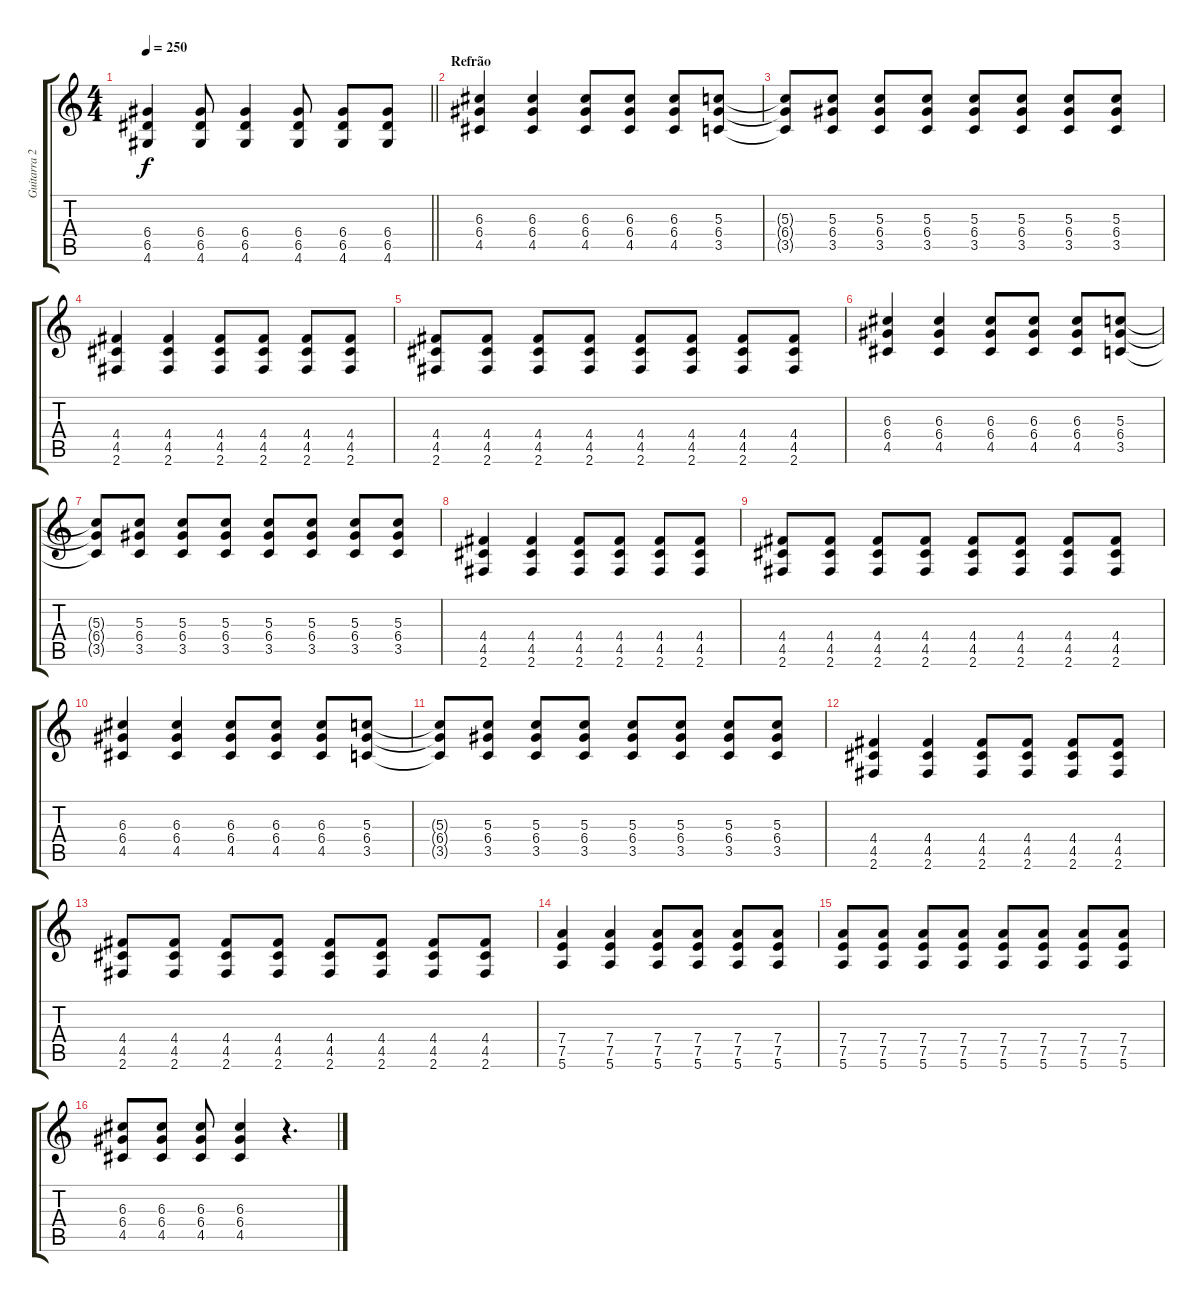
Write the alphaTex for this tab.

\track ("Guitarra 2" "Guitarra 2") {instrument distortionguitar}
\staff {score tabs}
\tuning (E4 B3 G3 D3 A2 E2) {hide}
\ts (4 4)
\tempo 250
\clef g2
\barLineRight lightlight
\ks c
(6.4 6.5 4.6).4{dy f} (6.4 6.5 4.6).8 (6.4 6.5 4.6).4 (6.4 6.5 4.6).8 (6.4 6.5 4.6).8 (6.4 6.5 4.6).8 |
\section ("" "Refrão")
(6.3 6.4 4.5).4 (6.3 6.4 4.5).4 (6.3 6.4 4.5).8 (6.3 6.4 4.5).8 (6.3 6.4 4.5).8 (5.3 6.4 3.5).8 |
(5.3{t} 6.4{t} 3.5{t}).8 (5.3 6.4 3.5).8 (5.3 6.4 3.5).8 (5.3 6.4 3.5).8 (5.3 6.4 3.5).8 (5.3 6.4 3.5).8 (5.3 6.4 3.5).8 (5.3 6.4 3.5).8 |
(4.4 4.5 2.6).4 (4.4 4.5 2.6).4 (4.4 4.5 2.6).8 (4.4 4.5 2.6).8 (4.4 4.5 2.6).8 (4.4 4.5 2.6).8 |
(4.4 4.5 2.6).8 (4.4 4.5 2.6).8 (4.4 4.5 2.6).8 (4.4 4.5 2.6).8 (4.4 4.5 2.6).8 (4.4 4.5 2.6).8 (4.4 4.5 2.6).8 (4.4 4.5 2.6).8 |
(6.3 6.4 4.5).4 (6.3 6.4 4.5).4 (6.3 6.4 4.5).8 (6.3 6.4 4.5).8 (6.3 6.4 4.5).8 (5.3 6.4 3.5).8 |
(5.3{t} 6.4{t} 3.5{t}).8 (5.3 6.4 3.5).8 (5.3 6.4 3.5).8 (5.3 6.4 3.5).8 (5.3 6.4 3.5).8 (5.3 6.4 3.5).8 (5.3 6.4 3.5).8 (5.3 6.4 3.5).8 |
(4.4 4.5 2.6).4 (4.4 4.5 2.6).4 (4.4 4.5 2.6).8 (4.4 4.5 2.6).8 (4.4 4.5 2.6).8 (4.4 4.5 2.6).8 |
(4.4 4.5 2.6).8 (4.4 4.5 2.6).8 (4.4 4.5 2.6).8 (4.4 4.5 2.6).8 (4.4 4.5 2.6).8 (4.4 4.5 2.6).8 (4.4 4.5 2.6).8 (4.4 4.5 2.6).8 |
(6.3 6.4 4.5).4 (6.3 6.4 4.5).4 (6.3 6.4 4.5).8 (6.3 6.4 4.5).8 (6.3 6.4 4.5).8 (5.3 6.4 3.5).8 |
(5.3{t} 6.4{t} 3.5{t}).8 (5.3 6.4 3.5).8 (5.3 6.4 3.5).8 (5.3 6.4 3.5).8 (5.3 6.4 3.5).8 (5.3 6.4 3.5).8 (5.3 6.4 3.5).8 (5.3 6.4 3.5).8 |
(4.4 4.5 2.6).4 (4.4 4.5 2.6).4 (4.4 4.5 2.6).8 (4.4 4.5 2.6).8 (4.4 4.5 2.6).8 (4.4 4.5 2.6).8 |
(4.4 4.5 2.6).8 (4.4 4.5 2.6).8 (4.4 4.5 2.6).8 (4.4 4.5 2.6).8 (4.4 4.5 2.6).8 (4.4 4.5 2.6).8 (4.4 4.5 2.6).8 (4.4 4.5 2.6).8 |
(7.4 7.5 5.6).4 (7.4 7.5 5.6).4 (7.4 7.5 5.6).8 (7.4 7.5 5.6).8 (7.4 7.5 5.6).8 (7.4 7.5 5.6).8 |
(7.4 7.5 5.6).8 (7.4 7.5 5.6).8 (7.4 7.5 5.6).8 (7.4 7.5 5.6).8 (7.4 7.5 5.6).8 (7.4 7.5 5.6).8 (7.4 7.5 5.6).8 (7.4 7.5 5.6).8 |
(6.3 6.4 4.5).8 (6.3 6.4 4.5).8 (6.3 6.4 4.5).8 (6.3 6.4 4.5).4 r.4{d}
